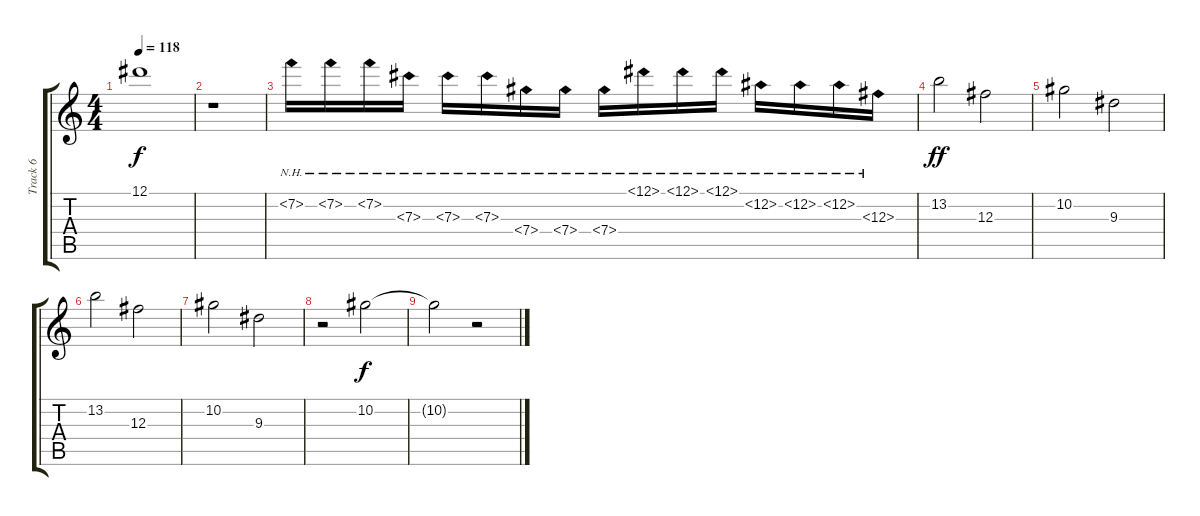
\track ("Track 6" "Track 6") {instrument overdrivenguitar}
\staff {score tabs}
\tuning (Eb4 Bb3 Gb3 Db3 Ab2 Eb2) {hide}
\ts (4 4)
\tempo 118
\clef g2
\ks c
12.1{t}.1{dy f} |
r.1 |
7.2{nh}.16 7.2{nh}.16 7.2{nh}.16 7.3{nh}.16 7.3{nh}.16 7.3{nh}.16 7.4{nh}.16 7.4{nh}.16 7.4{nh}.16 12.1{nh}.16 12.1{nh}.16 12.1{nh}.16 12.2{nh}.16 12.2{nh}.16 12.2{nh}.16 12.3{nh}.16 |
13.2.2{dy ff} 12.3.2 |
10.2.2 9.3.2 |
13.2.2 12.3.2 |
10.2.2 9.3.2 |
r.2 10.2.2{dy f} |
10.2{t}.2 r.2
